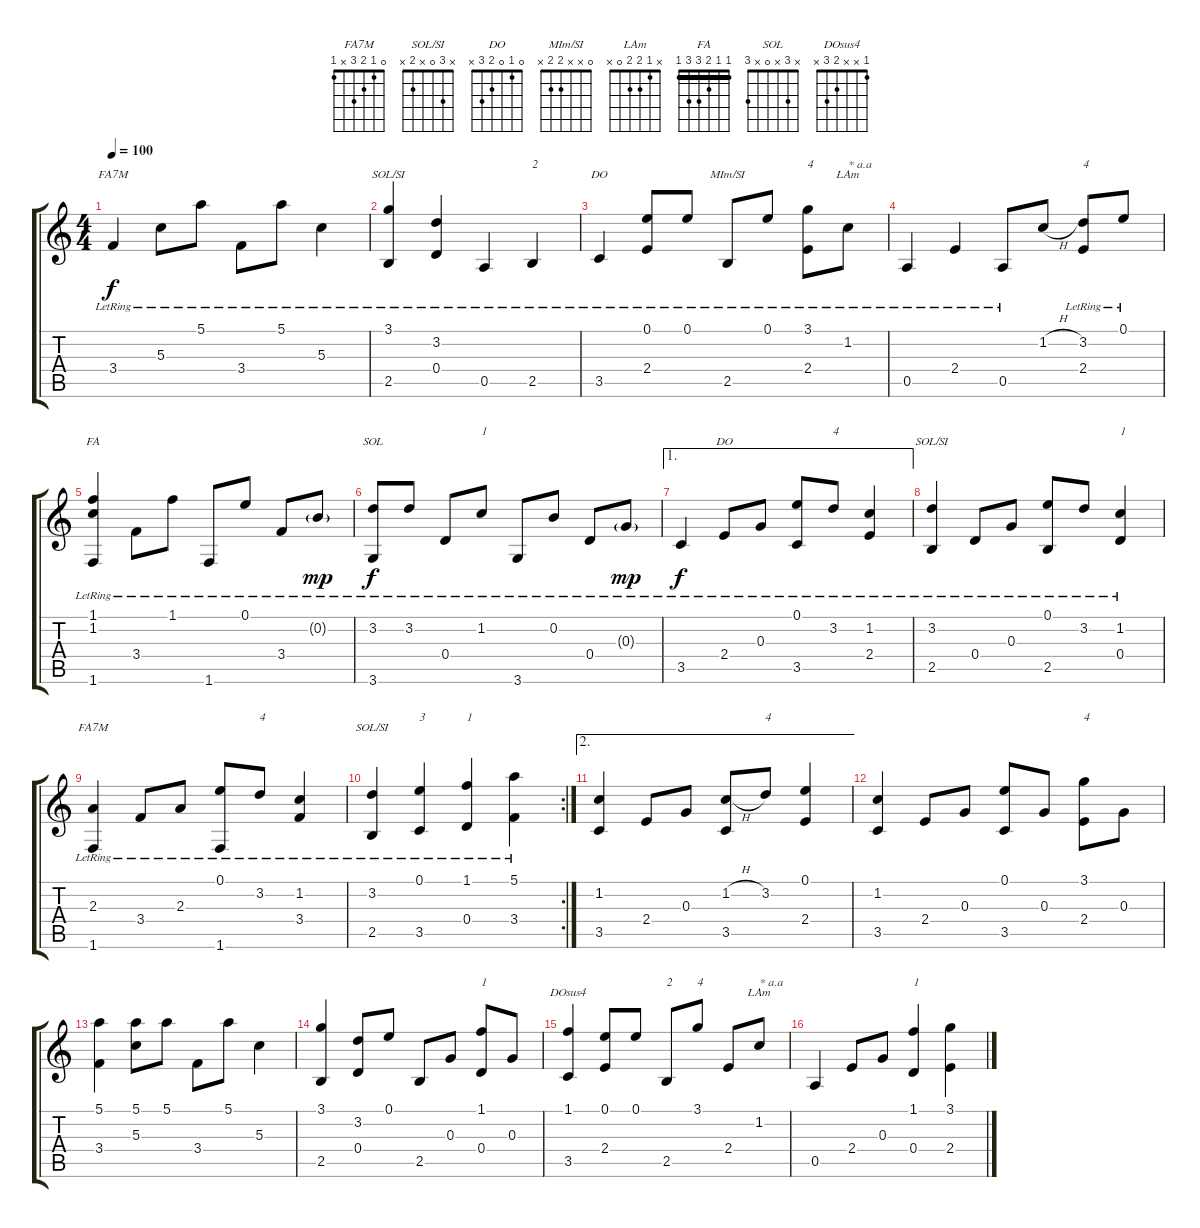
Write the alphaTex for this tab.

\track "" {instrument acousticguitarnylon}
\staff {score tabs}
\tuning (E4 B3 G3 D3 A2 E2) {hide}
\chord ("FA7M" 5 5 5 3 x x) {barre 5}
\chord ("SOL/SI" 3 3 x 0 2 x)
\chord ("DO" 0 1 x 2 3 x)
\chord ("MIm/SI" 0 x x 2 2 x)
\chord ("LAm" 0 1 2 2 0 x)
\chord ("FA" 1 1 2 3 3 1) {barre 1}
\chord ("SOL" x 3 x 0 x 3)
\chord ("DO" 0 1 0 2 3 x)
\chord ("SOL/SI" x 3 0 0 2 x)
\chord ("FA7M" 0 1 2 3 x 1)
\chord ("SOL/SI" x 3 0 x 2 x)
\chord ("DOsus4" 1 x x 2 3 x)
\chord ("LAm" x 1 2 2 0 x)
\ts (4 4)
\tempo 100
\clef g2
\ks c
3.4{lr}.4{ch "FA7M" dy f} 5.3{lr}.8 5.1{lr}.8 3.4{lr}.8 5.1{lr}.8 5.3{lr}.4 |
(3.1{lr} 2.5{lr}).4{ch "SOL/SI"} (3.2{lr} 0.4{lr}).4 0.5{lr}.4 2.5{lr}.4{txt "2"} |
3.5{lr}.4{ch "DO"} (0.1{lr} 2.4{lr}).8 0.1{lr}.8 2.5{lr}.8{ch "MIm/SI"} 0.1{lr}.8 (3.1{lr} 2.4{lr}).8{txt "4"} 1.2{lr}.8{ch "LAm" txt "* a.a"} |
0.5{lr}.4 2.4{lr}.4 0.5{lr}.8 1.2{h}.8 (3.2{lr} 2.4{lr}).8{txt "4"} 0.1{lr}.8 |
(1.1{lr} 1.2{lr} 1.6{lr}).4{ch "FA"} 3.4{lr}.8 1.1{lr}.8 1.6{lr}.8 0.1{lr}.8 3.4{lr}.8 0.2{g lr}.8{dy mp} |
(3.2{lr} 3.6{lr}).8{ch "SOL" dy f} 3.2{lr}.8 0.4{lr}.8 1.2{lr}.8{txt "1"} 3.6{lr}.8 0.2{lr}.8 0.4{lr}.8 0.3{g lr}.8{dy mp} |
\ae 1
3.5{lr}.4{dy f} 2.4{lr}.8{ch "DO"} 0.3{lr}.8 (0.1{lr} 3.5{lr}).8 3.2{lr}.8{txt "4"} (1.2{lr} 2.4{lr}).4 |
(3.2{lr} 2.5{lr}).4{ch "SOL/SI"} 0.4{lr}.8 0.3{lr}.8 (0.1{lr} 2.5{lr}).8 3.2{lr}.8 (1.2{lr} 0.4{lr}).4{txt "1"} |
(2.3{lr} 1.6{lr}).4{ch "FA7M"} 3.4{lr}.8 2.3{lr}.8 (0.1{lr} 1.6{lr}).8 3.2{lr}.8{txt "4"} (1.2{lr} 3.4{lr}).4 |
\rc 2
(3.2{lr} 2.5{lr}).4{ch "SOL/SI"} (0.1{lr} 3.5{lr}).4{txt "3"} (1.1{lr} 0.4{lr}).4{txt "1"} (5.1{lr} 3.4{lr}).4 |
\ae 2
(1.2 3.5).4 2.4.8 0.3.8 (1.2{h} 3.5).8 3.2.8{txt "4"} (0.1 2.4).4 |
(1.2 3.5).4 2.4.8 0.3.8 (0.1 3.5).8 0.3.8 (3.1 2.4).8{txt "4"} 0.3.8 |
(5.1 3.4).4 (5.1 5.3).8 5.1.8 3.4.8 5.1.8 5.3.4 |
(3.1 2.5).4 (3.2 0.4).8 0.1.8 2.5.8 0.3.8 (1.1 0.4).8{txt "1"} 0.3.8 |
(1.1 3.5).4{ch "DOsus4"} (0.1 2.4).8 0.1.8 2.5.8{txt "2"} 3.1.8{txt "4"} 2.4.8 1.2.8{ch "LAm" txt "* a.a"} |
0.5.4 2.4.8 0.3.8 (1.1 0.4).4{txt "1"} (3.1 2.4).4
